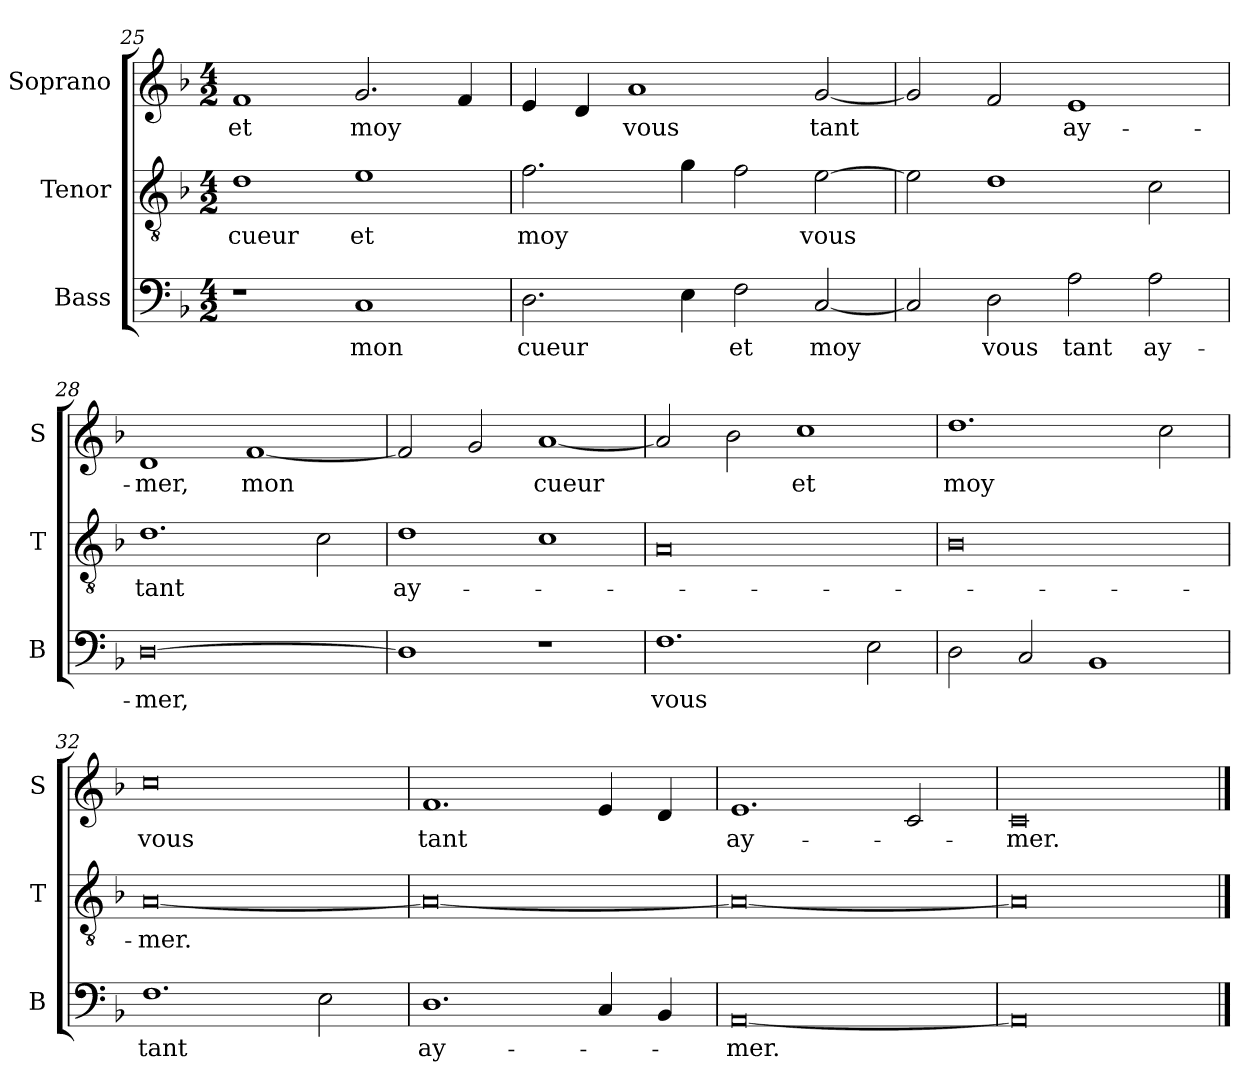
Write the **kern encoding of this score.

**kern	**text	**kern	**text	**kern	**text
*part3	*part3	*part2	*part2	*part1	*part1
*staff3	*staff3	*staff2	*staff2	*staff1	*staff1
*I"Bass	*	*I"Tenor	*	*I"Soprano	*
*I'B	*	*I'T	*	*I'S	*
*clefF4	*	*clefGv2	*	*clefG2	*
*k[b-]	*	*k[b-]	*	*k[b-]	*
*F:	*	*F:	*	*F:	*
*M4/2	*	*M4/2	*	*M4/2	*
=25	=25	=25	=25	=25	=25
!	!	!	!LO:LY:b	!	!LO:LY:b
1r	.	1d	cueur	1f	et
!	!LO:LY:b	!	!LO:LY:b	!	!LO:LY:b
1C	mon	1e	et	2.g/	moy
.	.	.	.	4f/	.
!!LO:LB:g=z
=26	=26	=26	=26	=26	=26
!	!LO:LY:b	!	!LO:LY:b	!	!
2.D\	cueur	2.f\	moy	4e/	.
.	.	.	.	4d/	.
!	!	!	!	!	!LO:LY:b
.	.	.	.	1a	vous
4E\	.	4g\	.	.	.
!	!LO:LY:b	!	!	!	!
2F\	et	2f\	.	.	.
!	!LO:LY:b	!	!LO:LY:b	!	!LO:LY:b
[2C/	moy	[2e\	vous	[2g/	tant
=27	=27	=27	=27	=27	=27
2C/]	.	2e\]	.	2g/]	.
!	!LO:LY:b	!	!	!	!
2D\	vous	1d	.	2f/	.
!	!LO:LY:b	!	!	!	!LO:LY:b
2A\	tant	.	.	1e	ay-
!	!LO:LY:b	!	!	!	!
2A\	ay-	2c\	.	.	.
=28	=28	=28	=28	=28	=28
!	!LO:LY:b	!	!LO:LY:b	!	!LO:LY:b
[0D	-mer,	1.d	tant	1d	-mer,
!	!	!	!	!	!LO:LY:b
.	.	.	.	[1f	mon
.	.	2c\	.	.	.
=29	=29	=29	=29	=29	=29
!	!	!	!LO:LY:b	!	!
1D]	.	1d	ay-	2f/]	.
.	.	.	.	2g/	.
!	!	!	!	!	!LO:LY:b
1r	.	1c	.	[1a	cueur
=30	=30	=30	=30	=30	=30
!	!LO:LY:b	!	!	!	!
1.F	vous	0A	.	2a/]	.
.	.	.	.	2b-\	.
!	!	!	!	!	!LO:LY:b
.	.	.	.	1cc	et
2E\	.	.	.	.	.
!!LO:LB:g=z
=31	=31	=31	=31	=31	=31
!	!	!	!	!	!LO:LY:b
2D\	.	0B-	.	1.dd	moy
2C/	.	.	.	.	.
1BB-	.	.	.	.	.
.	.	.	.	2cc\	.
=32	=32	=32	=32	=32	=32
!	!LO:LY:b	!	!LO:LY:b	!	!LO:LY:b
1.F	tant	[0A	-mer.	0cc	vous
2E\	.	.	.	.	.
=33	=33	=33	=33	=33	=33
!	!LO:LY:b	!	!	!	!LO:LY:b
1.D	ay-	0A_	.	1.f	tant
4C/	.	.	.	4e/	.
4BB-/	.	.	.	4d/	.
=34	=34	=34	=34	=34	=34
!	!LO:LY:b	!	!	!	!LO:LY:b
[0AA	-mer.	0A_	.	1.e	ay-
.	.	.	.	2c/	.
=35	=35	=35	=35	=35	=35
!	!	!	!	!	!LO:LY:b
0AA]	.	0A]	.	0c	-mer.
==	==	==	==	==	==
*-	*-	*-	*-	*-	*-
